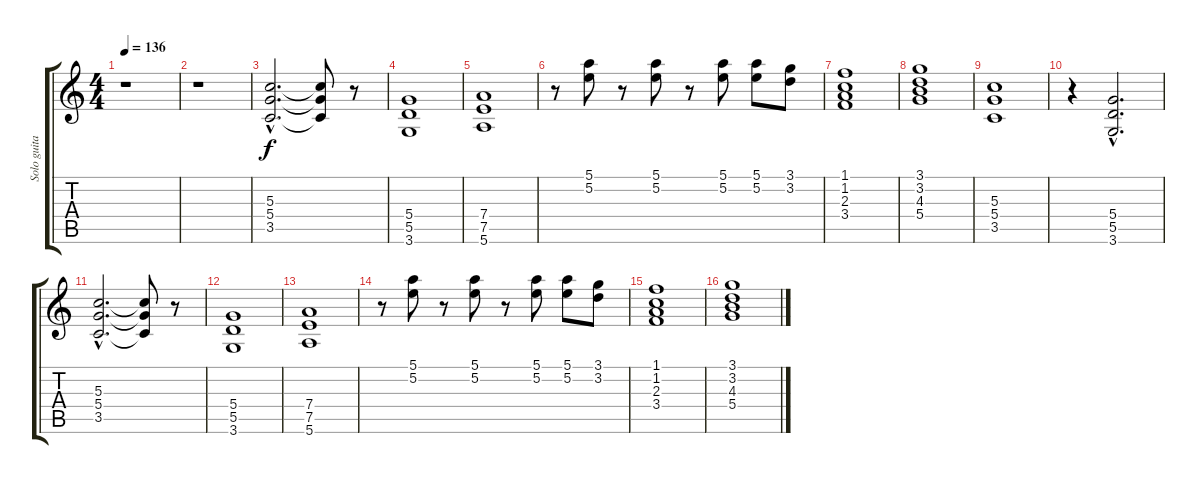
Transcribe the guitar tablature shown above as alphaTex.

\track ("Solo guitar" "Solo guita") {instrument overdrivenguitar}
\staff {score tabs}
\tuning (E4 B3 G3 D3 A2 E2) {hide}
\ts (4 4)
\tempo 136
\clef g2
\ks c
r.1{dy f} |
r.1 |
(5.3{hac} 5.4{hac} 3.5{hac}).2{d} (5.3{t} 5.4{t} 3.5{t}).8 r.8 |
(5.4 5.5 3.6).1 |
(7.4 7.5 5.6).1 |
r.8 (5.1 5.2).8 r.8 (5.1 5.2).8 r.8 (5.1 5.2).8 (5.1 5.2).8 (3.1 3.2).8 |
(1.1 1.2 2.3 3.4).1 |
(3.1 3.2 4.3 5.4).1 |
(5.3 5.4 3.5).1 |
r.4 (5.4{hac} 5.5{hac} 3.6{hac}).2{d} |
(5.3{hac} 5.4{hac} 3.5{hac}).2{d} (5.3{t} 5.4{t} 3.5{t}).8 r.8 |
(5.4 5.5 3.6).1 |
(7.4 7.5 5.6).1 |
r.8 (5.1 5.2).8 r.8 (5.1 5.2).8 r.8 (5.1 5.2).8 (5.1 5.2).8 (3.1 3.2).8 |
(1.1 1.2 2.3 3.4).1 |
(3.1 3.2 4.3 5.4).1
